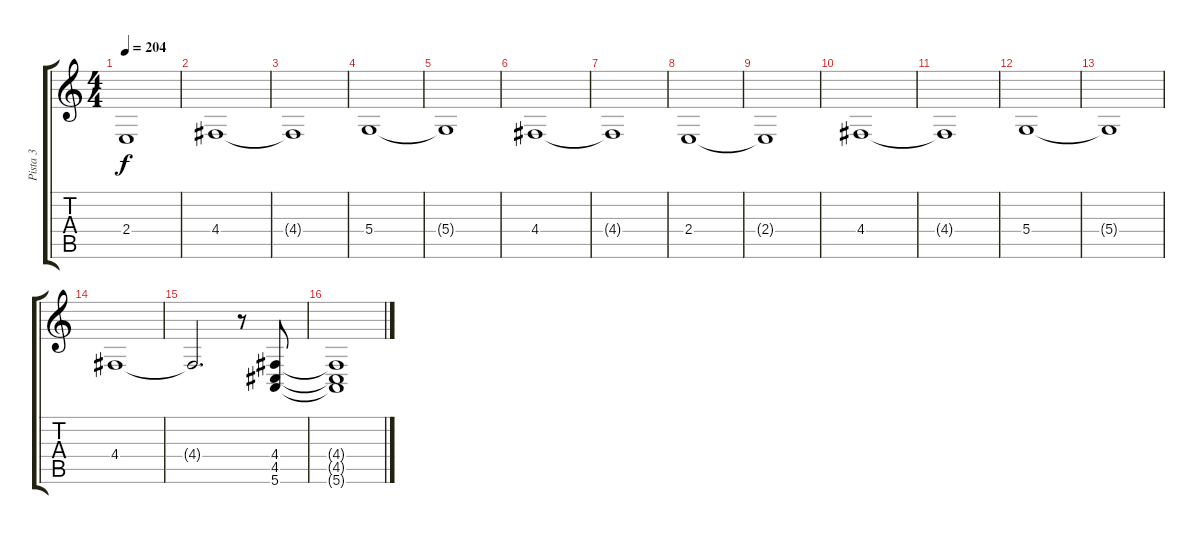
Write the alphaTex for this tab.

\track ("Pista 3" "Pista 3") {instrument reedorgan}
\staff {score tabs}
\tuning (E4 B3 G3 D3 A2 E2) {hide}
\ts (4 4)
\tempo 204
\clef g2
\ks c
2.4{t}.1{dy f} |
4.4.1 |
4.4{t}.1 |
5.4.1 |
5.4{t}.1 |
4.4.1 |
4.4{t}.1 |
2.4.1 |
2.4{t}.1 |
4.4.1 |
4.4{t}.1 |
5.4.1 |
5.4{t}.1 |
4.4.1 |
4.4{t}.2{d} r.8 (4.4 4.5 5.6).8 |
(4.4{t} 4.5{t} 5.6{t}).1
